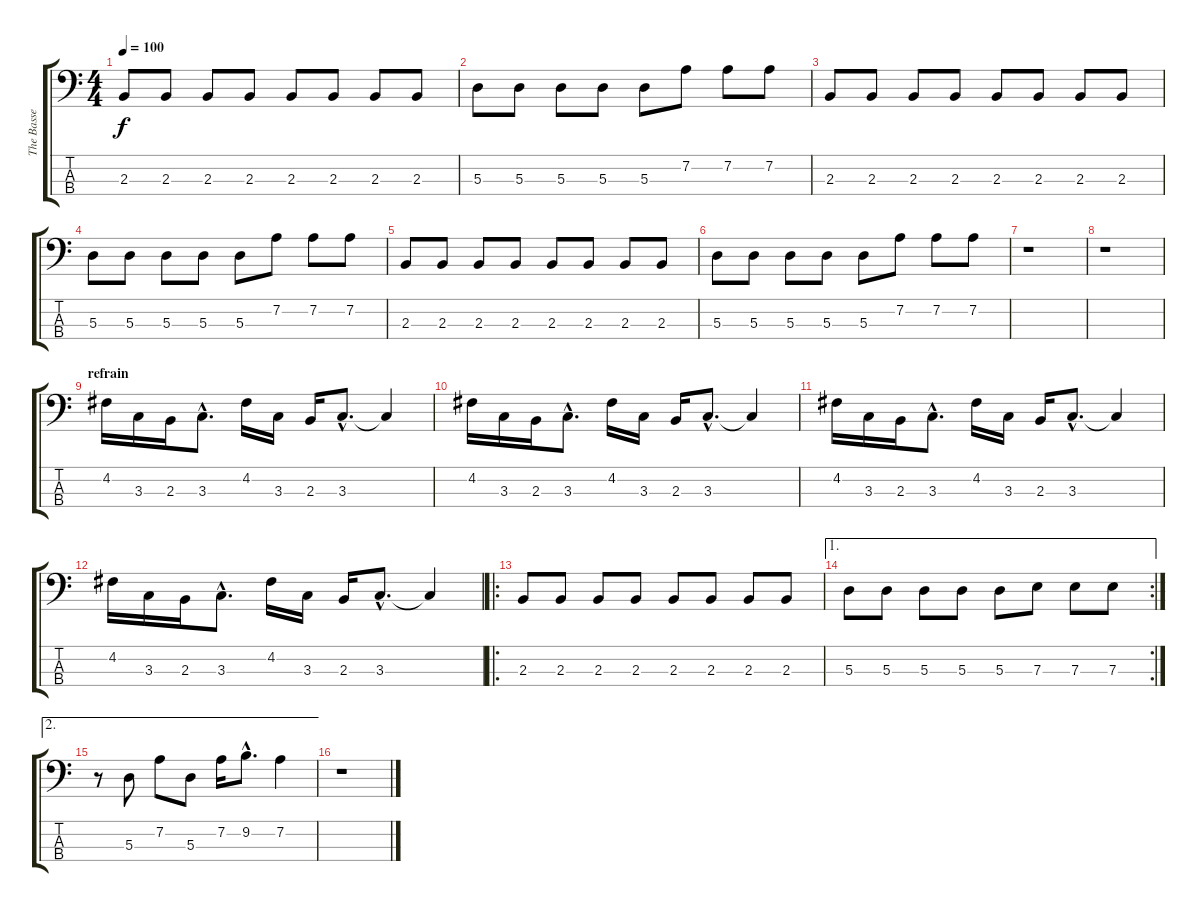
\track ("The Basse" "The Basse") {instrument electricbassfinger}
\staff {score tabs}
\tuning (G2 D2 A1 E1) {hide}
\ts (4 4)
\tempo 100
\clef f4
\ks c
2.3.8{dy f volume 9} 2.3.8 2.3.8 2.3.8 2.3.8 2.3.8 2.3.8 2.3.8 |
5.3.8 5.3.8 5.3.8 5.3.8 5.3.8 7.2.8 7.2.8 7.2.8 |
2.3.8{volume 9} 2.3.8 2.3.8 2.3.8 2.3.8 2.3.8 2.3.8 2.3.8 |
5.3.8 5.3.8 5.3.8 5.3.8 5.3.8 7.2.8 7.2.8 7.2.8 |
2.3.8{volume 9} 2.3.8 2.3.8 2.3.8 2.3.8 2.3.8 2.3.8 2.3.8 |
5.3.8 5.3.8 5.3.8 5.3.8 5.3.8 7.2.8 7.2.8 7.2.8 |
r.1 |
r.1 |
\section ("" "refrain")
4.2.16 3.3.16 2.3.16 3.3{hac}.8{d} 4.2.16 3.3.16 2.3.16 3.3{hac}.8{d} 3.3{t}.4 |
4.2.16 3.3.16 2.3.16 3.3{hac}.8{d} 4.2.16 3.3.16 2.3.16 3.3{hac}.8{d} 3.3{t}.4 |
4.2.16 3.3.16 2.3.16 3.3{hac}.8{d} 4.2.16 3.3.16 2.3.16 3.3{hac}.8{d} 3.3{t}.4 |
4.2.16 3.3.16 2.3.16 3.3{hac}.8{d} 4.2.16 3.3.16 2.3.16 3.3{hac}.8{d} 3.3{t}.4 |
\ro
2.3.8 2.3.8 2.3.8 2.3.8 2.3.8 2.3.8 2.3.8 2.3.8 |
\ae 1
\rc 2
5.3.8 5.3.8 5.3.8 5.3.8 5.3.8 7.3.8 7.3.8 7.3.8 |
\ae 2
r.8 5.3.8 7.2.8 5.3.8 7.2.16 9.2{hac}.8{d} 7.2.4 |
r.1
